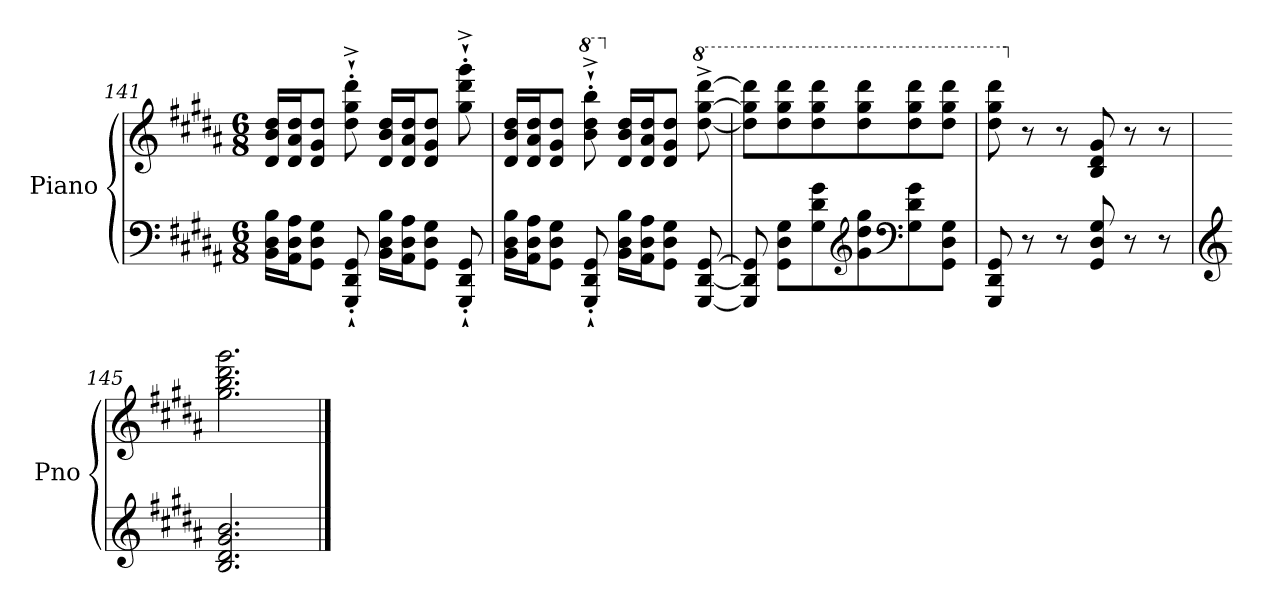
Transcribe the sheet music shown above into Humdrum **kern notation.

**kern	**kern
*part1	*part1
*staff2	*staff1
*I"Piano	*
*I'Pno	*
!!LO:LB:g=z
*clefF4	*clefG2
*k[f#c#g#d#a#]	*k[f#c#g#d#a#]
*M6/8	*M6/8
=141	=141
16BB\ 16D#\ 16B\LL	16d#/ 16b/ 16dd#/LL
16AA#\ 16D#\ 16A#\J	16d#/ 16a#/ 16dd#/J
8GG#\ 8D#\ 8G#\J	8d#/ 8g#/ 8dd#/J
8GGG#/'` 8DD#/'` 8GG#/'`	8dd#\'`^ 8gg#\'`^ 8ddd#\'`^
16BB\ 16D#\ 16B\LL	16d#/ 16b/ 16dd#/LL
16AA#\ 16D#\ 16A#\J	16d#/ 16a#/ 16dd#/J
8GG#\ 8D#\ 8G#\J	8d#/ 8g#/ 8dd#/J
8GGG#/'` 8DD#/'` 8GG#/'`	8gg#\'`^ 8ddd#\'`^ 8ggg#\'`^
=142	=142
16BB\ 16D#\ 16B\LL	16d#/ 16b/ 16dd#/LL
16AA#\ 16D#\ 16A#\J	16d#/ 16a#/ 16dd#/J
8GG#\ 8D#\ 8G#\J	8d#/ 8g#/ 8dd#/J
*	*8va
8GGG#/'` 8DD#/'` 8GG#/'`	8bb\'`^ 8ddd#\'`^ 8bbb\'`^
*	*X8va
16BB\ 16D#\ 16B\LL	16d#/ 16b/ 16dd#/LL
16AA#\ 16D#\ 16A#\J	16d#/ 16a#/ 16dd#/J
8GG#\ 8D#\ 8G#\J	8d#/ 8g#/ 8dd#/J
*	*8va
[8GGG#/ [8DD#/ [8GG#/	[8ddd#\^ [8ggg#\^ [8dddd#\^
=143	=143
8GGG#/] 8DD#/] 8GG#/]	8ddd#\] 8ggg#\] 8dddd#\]L
8GG#\ 8D#\ 8G#\L	8ddd#\ 8ggg#\ 8dddd#\
8G#\ 8d#\ 8g#\	8ddd#\ 8ggg#\ 8dddd#\
*clefG2	*
8g#\ 8dd#\ 8gg#\	8ddd#\ 8ggg#\ 8dddd#\
*clefF4	*
8G#\ 8d#\ 8g#\	8ddd#\ 8ggg#\ 8dddd#\
8GG#\ 8D#\ 8G#\J	8ddd#\ 8ggg#\ 8dddd#\J
=144	=144
8GGG#/ 8DD#/ 8GG#/	8ddd#\ 8ggg#\ 8dddd#\
*	*X8va
8r	8r
8r	8r
8GG#/ 8D#/ 8G#/	8B/ 8d#/ 8g#/
8r	8r
8r	8r
=145	=145
*clefG2	*
2.B/ 2.d#/ 2.g#/ 2.b/	2.gg#\ 2.bb\ 2.ddd#\ 2.ggg#\
==	==
*-	*-
